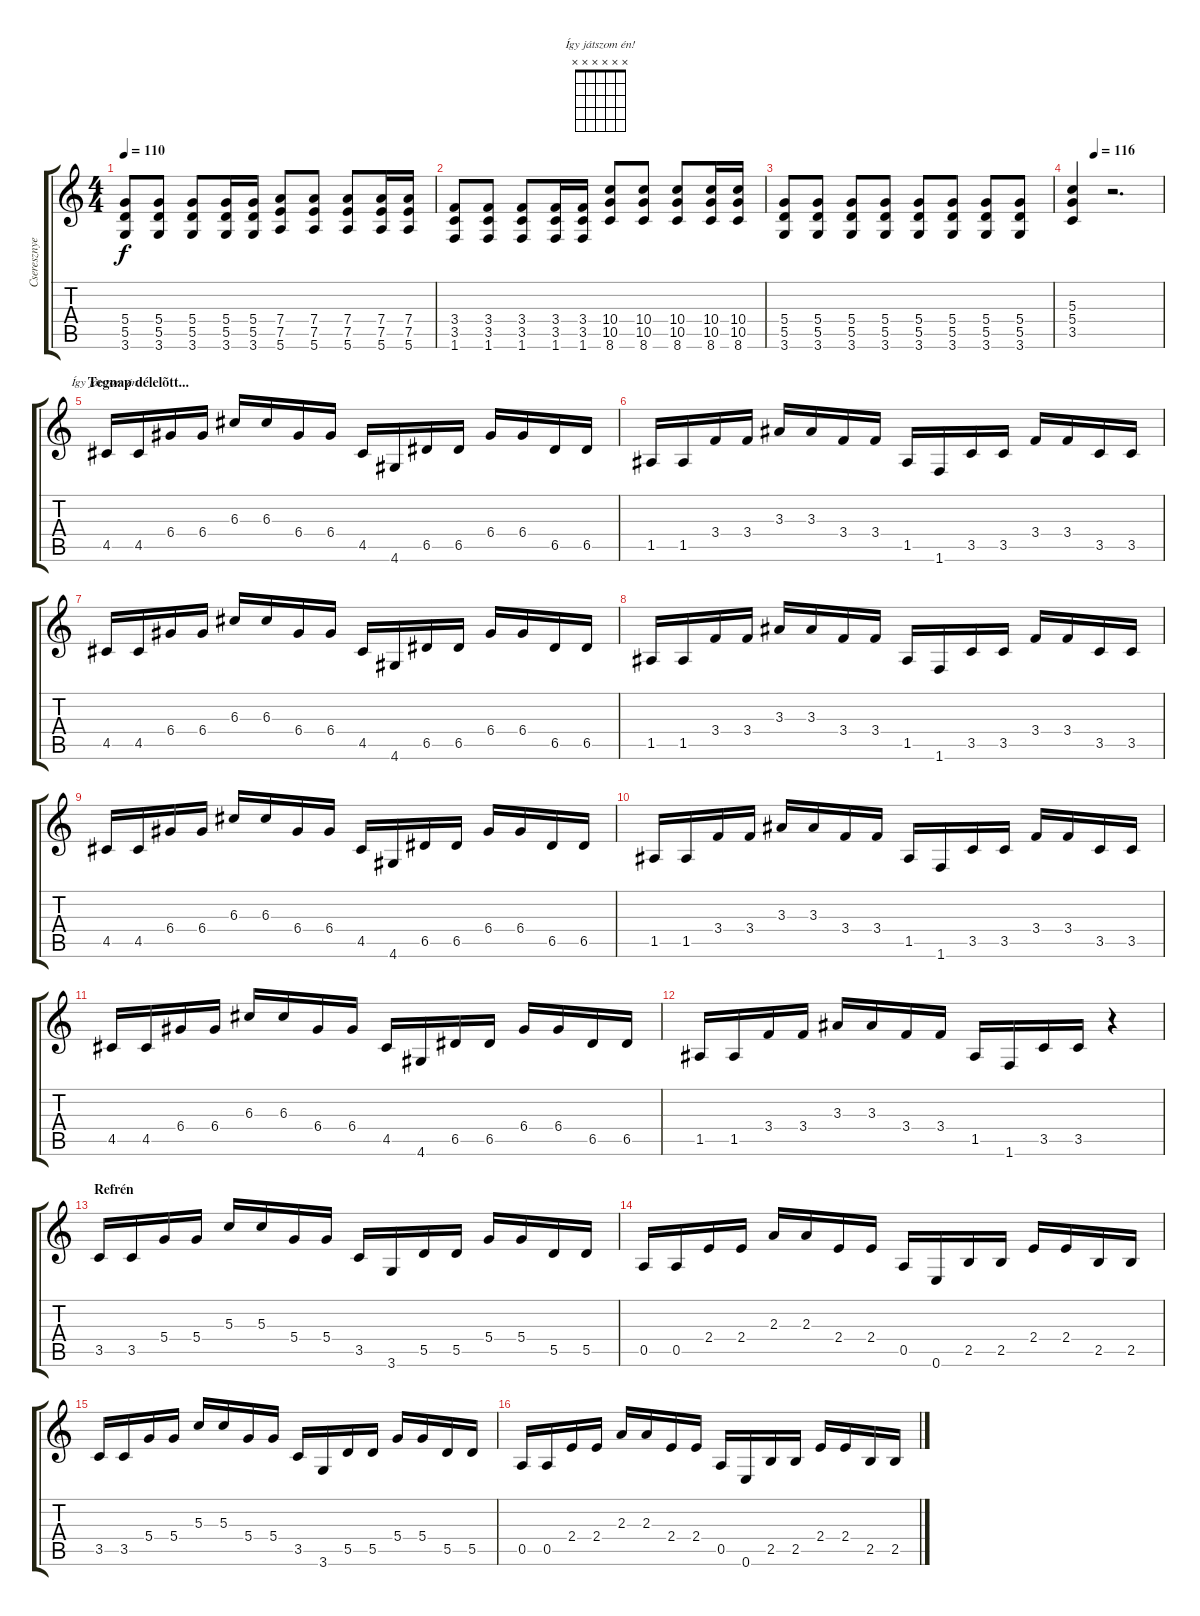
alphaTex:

\track ("Cseresznye" "Cseresznye") {instrument distortionguitar}
\staff {score tabs}
\tuning (E4 B3 G3 D3 A2 E2) {hide}
\chord ("Így játszom én!" x x x x x x)
\ts (4 4)
\tempo 110
\clef g2
\ks c
(5.4 5.5 3.6).8{dy f} (5.4 5.5 3.6).8 (5.4 5.5 3.6).8 (5.4 5.5 3.6).16 (5.4 5.5 3.6).16 (7.4 7.5 5.6).8 (7.4 7.5 5.6).8 (7.4 7.5 5.6).8 (7.4 7.5 5.6).16 (7.4 7.5 5.6).16 |
(3.4 3.5 1.6).8 (3.4 3.5 1.6).8 (3.4 3.5 1.6).8 (3.4 3.5 1.6).16 (3.4 3.5 1.6).16 (10.4 10.5 8.6).8 (10.4 10.5 8.6).8 (10.4 10.5 8.6).8 (10.4 10.5 8.6).16 (10.4 10.5 8.6).16 |
(5.4 5.5 3.6).8 (5.4 5.5 3.6).8 (5.4 5.5 3.6).8 (5.4 5.5 3.6).8 (5.4 5.5 3.6).8 (5.4 5.5 3.6).8 (5.4 5.5 3.6).8 (5.4 5.5 3.6).8 |
\tempo (116 0.25)
(5.3 5.4 3.5).4 r.2{d} |
\section ("" "Tegnap délelõtt...")
4.5.16{ch "Így játszom én!"} 4.5.16 6.4.16 6.4.16 6.3.16 6.3.16 6.4.16 6.4.16 4.5.16 4.6.16 6.5.16 6.5.16 6.4.16 6.4.16 6.5.16 6.5.16 |
1.5.16 1.5.16 3.4.16 3.4.16 3.3.16 3.3.16 3.4.16 3.4.16 1.5.16 1.6.16 3.5.16 3.5.16 3.4.16 3.4.16 3.5.16 3.5.16 |
4.5.16 4.5.16 6.4.16 6.4.16 6.3.16 6.3.16 6.4.16 6.4.16 4.5.16 4.6.16 6.5.16 6.5.16 6.4.16 6.4.16 6.5.16 6.5.16 |
1.5.16 1.5.16 3.4.16 3.4.16 3.3.16 3.3.16 3.4.16 3.4.16 1.5.16 1.6.16 3.5.16 3.5.16 3.4.16 3.4.16 3.5.16 3.5.16 |
4.5.16 4.5.16 6.4.16 6.4.16 6.3.16 6.3.16 6.4.16 6.4.16 4.5.16 4.6.16 6.5.16 6.5.16 6.4.16 6.4.16 6.5.16 6.5.16 |
1.5.16 1.5.16 3.4.16 3.4.16 3.3.16 3.3.16 3.4.16 3.4.16 1.5.16 1.6.16 3.5.16 3.5.16 3.4.16 3.4.16 3.5.16 3.5.16 |
4.5.16 4.5.16 6.4.16 6.4.16 6.3.16 6.3.16 6.4.16 6.4.16 4.5.16 4.6.16 6.5.16 6.5.16 6.4.16 6.4.16 6.5.16 6.5.16 |
1.5.16 1.5.16 3.4.16 3.4.16 3.3.16 3.3.16 3.4.16 3.4.16 1.5.16 1.6.16 3.5.16 3.5.16 r.4 |
\section ("" "Refrén")
3.5.16 3.5.16 5.4.16 5.4.16 5.3.16 5.3.16 5.4.16 5.4.16 3.5.16 3.6.16 5.5.16 5.5.16 5.4.16 5.4.16 5.5.16 5.5.16 |
0.5.16 0.5.16 2.4.16 2.4.16 2.3.16 2.3.16 2.4.16 2.4.16 0.5.16 0.6.16 2.5.16 2.5.16 2.4.16 2.4.16 2.5.16 2.5.16 |
3.5.16 3.5.16 5.4.16 5.4.16 5.3.16 5.3.16 5.4.16 5.4.16 3.5.16 3.6.16 5.5.16 5.5.16 5.4.16 5.4.16 5.5.16 5.5.16 |
0.5.16 0.5.16 2.4.16 2.4.16 2.3.16 2.3.16 2.4.16 2.4.16 0.5.16 0.6.16 2.5.16 2.5.16 2.4.16 2.4.16 2.5.16 2.5.16
